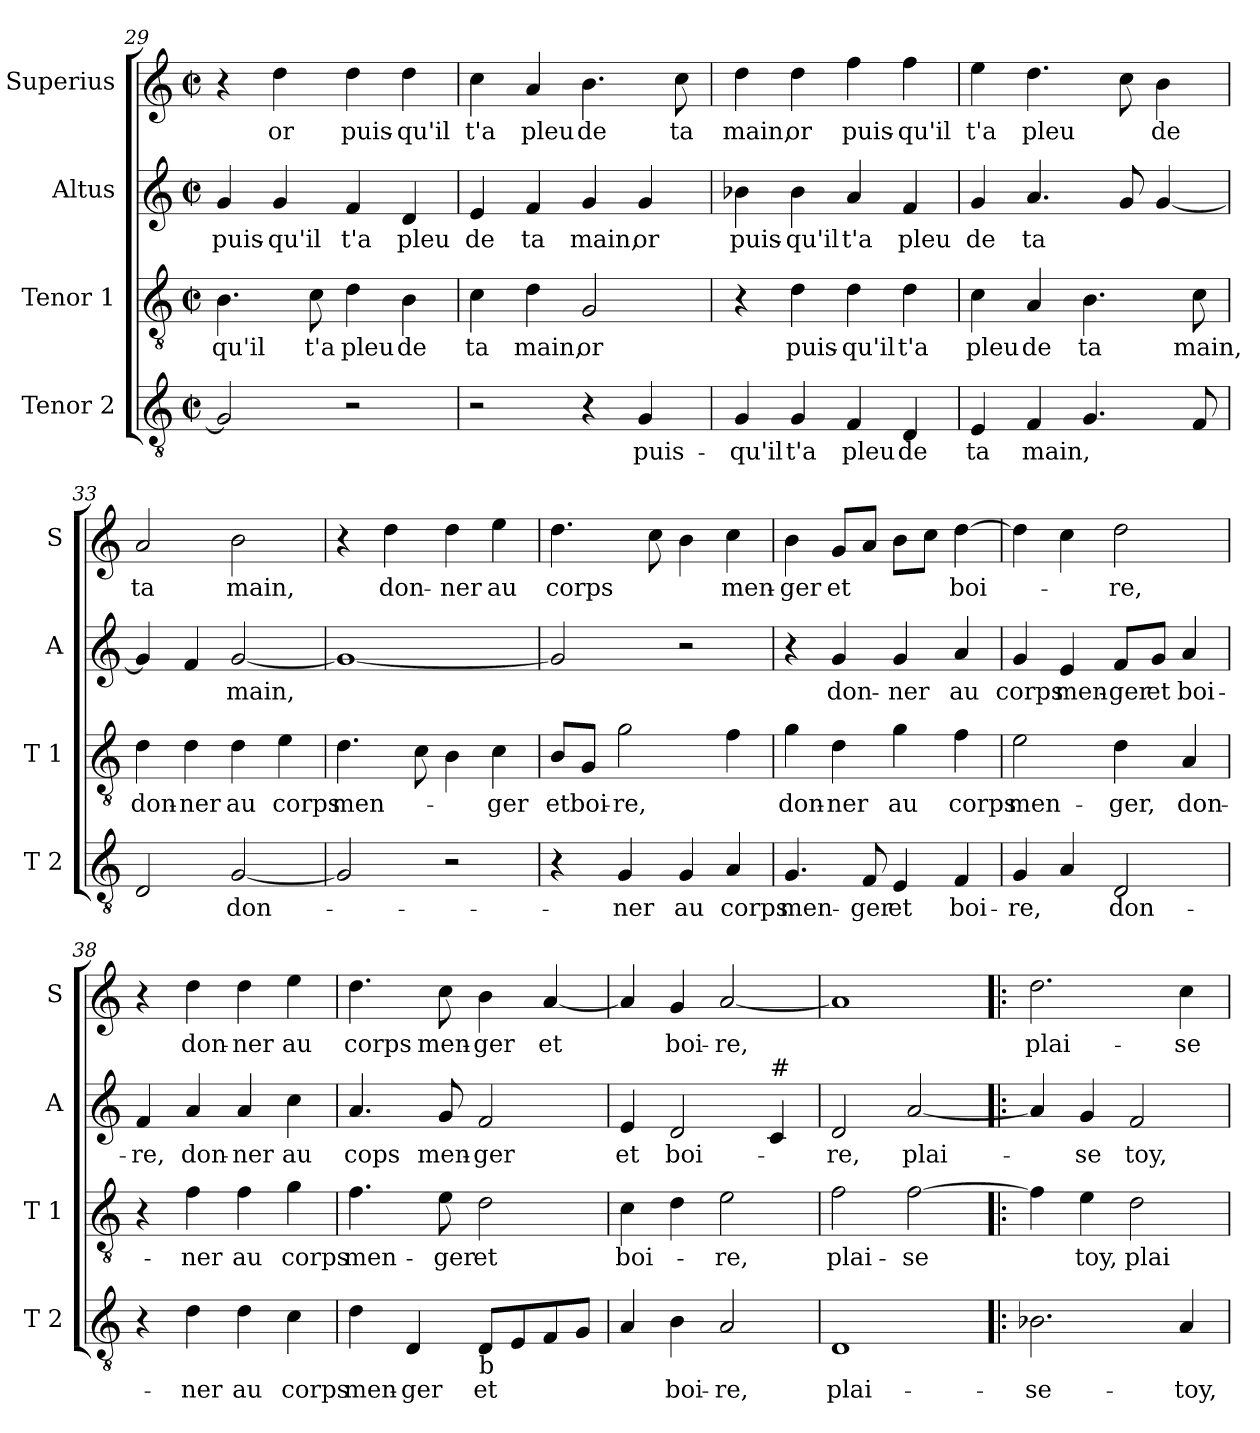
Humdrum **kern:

**kern	**text	**kern	**text	**kern	**text	**kern	**text
*part4	*part4	*part3	*part3	*part2	*part2	*part1	*part1
*staff4	*staff4	*staff3	*staff3	*staff2	*staff2	*staff1	*staff1
*I"Tenor 2	*	*I"Tenor 1	*	*I"Altus	*	*I"Superius	*
*I'T 2	*	*I'T 1	*	*I'A	*	*I'S	*
*clefGv2	*	*clefGv2	*	*clefG2	*	*clefG2	*
*k[]	*	*k[]	*	*k[]	*	*k[]	*
*C:	*	*C:	*	*C:	*	*C:	*
*M2/2	*	*M2/2	*	*M2/2	*	*M2/2	*
*met(c|)	*	*met(c|)	*	*met(c|)	*	*met(c|)	*
=29	=29	=29	=29	=29	=29	=29	=29
2G/]	.	4.B\	-qu'il	4g/	puis-	4r	.
.	.	.	.	4g/	-qu'il	4dd\	or
.	.	8c\	t'a	.	.	.	.
2r	.	4d\	pleu	4f/	t'a	4dd\	puis-
.	.	4B\	de	4d/	pleu	4dd\	-qu'il
=30	=30	=30	=30	=30	=30	=30	=30
2r	.	4c\	ta	4e/	de	4cc\	t'a
.	.	4d\	main,	4f/	ta	4a/	pleu
4r	.	2G/	or	4g/	main,	4.b\	de
4G/	puis-	.	.	4g/	or	.	.
.	.	.	.	.	.	8cc\	ta
!!LO:PB:g=z
=31	=31	=31	=31	=31	=31	=31	=31
4G/	-qu'il	4r	.	4b-X\	puis-	4dd\	main,
4G/	t'a	4d\	puis-	4b-\	-qu'il	4dd\	or
4F/	pleu	4d\	-qu'il	4a/	t'a	4ff\	puis-
4D/	de	4d\	t'a	4f/	pleu	4ff\	-qu'il
=32	=32	=32	=32	=32	=32	=32	=32
4E/	ta	4c\	pleu	4g/	de	4ee\	t'a
4F/	main,	4A/	de	4.a/	ta	4.dd\	pleu
4.G/	.	4.B\	ta	.	.	.	.
.	.	.	.	8g/	.	8cc\	.
.	.	.	.	[4g/	.	4b\	de
8F/	.	8c\	main,	.	.	.	.
=33	=33	=33	=33	=33	=33	=33	=33
2D/	.	4d\	don-	4g/]	.	2a/	ta
.	.	4d\	-ner	4f/	.	.	.
[2G/	don-	4d\	au	[2g/	main,	2b\	main,
.	.	4e\	corps	.	.	.	.
=34	=34	=34	=34	=34	=34	=34	=34
2G/]	.	4.d\	men-	1g_	.	4r	.
.	.	.	.	.	.	4dd\	don-
.	.	8c\	.	.	.	.	.
2r	.	4B\	.	.	.	4dd\	-ner
.	.	4c\	-ger	.	.	4ee\	au
=35	=35	=35	=35	=35	=35	=35	=35
4r	.	8B/L	et	2g/]	.	4.dd\	corps
.	.	8G/J	boi-	.	.	.	.
4G/	-ner	2g\	-re,	.	.	.	.
.	.	.	.	.	.	8cc\	.
4G/	au	.	.	2r	.	4b\	.
4A/	corps	4f\	.	.	.	4cc\	men-
!!LO:LB:g=z
=36	=36	=36	=36	=36	=36	=36	=36
4.G/	men-	4g\	don-	4r	.	4b\	-ger
.	.	4d\	-ner	4g/	don-	8g/L	et
8F/	-ger	.	.	.	.	8a/J	.
4E/	et	4g\	au	4g/	-ner	8b\L	.
.	.	.	.	.	.	8cc\J	.
4F/	boi-	4f\	corps	4a/	au	[4dd\	boi-
=37	=37	=37	=37	=37	=37	=37	=37
4G/	-re,	2e\	men-	4g/	corps	4dd\]	.
4A/	.	.	.	4e/	men-	4cc\	.
2D/	don-	4d\	-ger,	8f/L	-ger	2dd\	-re,
.	.	.	.	8g/J	et	.	.
.	.	4A/	don-	4a/	boi-	.	.
=38	=38	=38	=38	=38	=38	=38	=38
4r	.	4r	.	4f/	-re,	4r	.
4d\	-ner	4f\	-ner	4a/	don-	4dd\	don-
4d\	au	4f\	au	4a/	-ner	4dd\	-ner
4c\	corps	4g\	corps	4cc\	au	4ee\	au
=39	=39	=39	=39	=39	=39	=39	=39
4d\	men-	4.f\	men-	4.a/	cops	4.dd\	corps
4D/	-ger	.	.	.	.	.	.
.	.	8e\	-ger	8g/	men-	8cc\	men-
!LO:TX:b:t=b	!	!	!	!	!	!	!
8D/L	et	2d\	et	2f/	-ger	4b\	-ger
8E/	.	.	.	.	.	.	.
8F/	.	.	.	.	.	[4a/	et
8G/J	.	.	.	.	.	.	.
=40	=40	=40	=40	=40	=40	=40	=40
4A/	.	4c\	boi-	4e/	et	4a/]	.
4B\	boi-	4d\	.	2d/	boi-	4g/	boi-
2A/	-re,	2e\	-re,	.	.	[2a/	-re,
!	!	!	!	!LO:TX:a:t=#	!	!	!
.	.	.	.	4c/	.	.	.
!!LO:LB:g=z
=41	=41	=41	=41	=41	=41	=41	=41
1D	plai-	2f\	plai-	2d/	-re,	1a]	.
.	.	[2f\	-se	[2a/	plai-	.	.
=42!|:	=42!|:	=42!|:	=42!|:	=42!|:	=42!|:	=42!|:	=42!|:
2.B-X\	-se-	4f\]	.	4a/]	.	2.dd\	plai-
.	.	4e\	toy,	4g/	-se	.	.
.	.	2d\	plai-	2f/	toy,	.	.
4A/	-toy,	.	.	.	.	4cc\	-se
=	=	=	=	=	=	=	=
*-	*-	*-	*-	*-	*-	*-	*-
